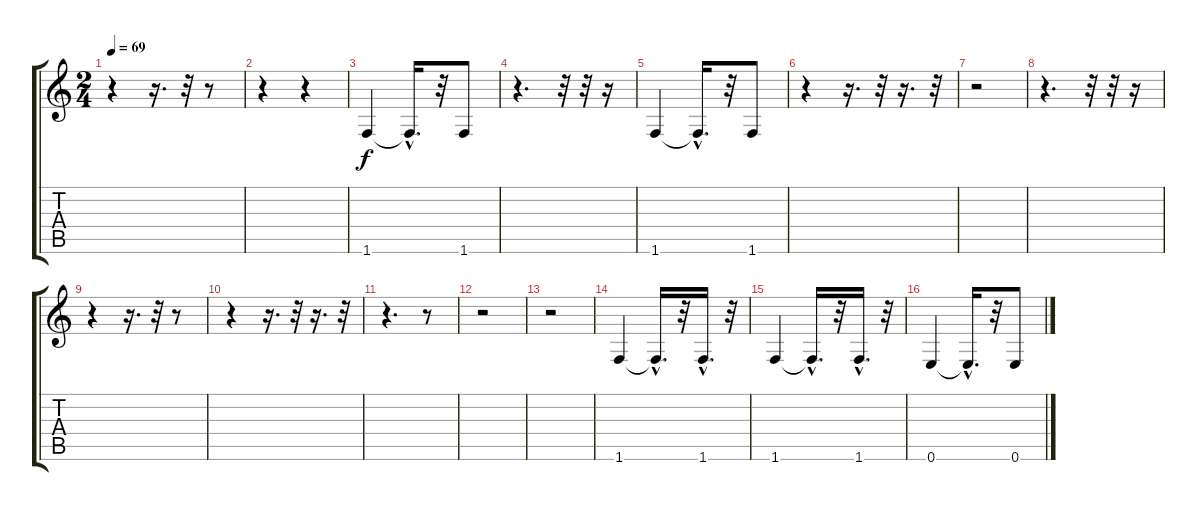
\track "" {instrument fretlessbass}
\staff {score tabs}
\tuning (E4 B3 G3 D3 A2 E2) {hide}
\ts (2 4)
\tempo 69
\clef g2
\ks c
r.4{dy f} r.16{d} r.32 r.8 |
r.4 r.4 |
1.6.4 1.6{hac t}.16{d} r.32 1.6.8 |
r.4{d} r.32 r.32 r.16 |
1.6.4 1.6{hac t}.16{d} r.32 1.6.8 |
r.4 r.16{d} r.32 r.16{d} r.32 |
r.2 |
r.4{d} r.32 r.32 r.16 |
r.4 r.16{d} r.32 r.8 |
r.4 r.16{d} r.32 r.16{d} r.32 |
r.4{d} r.8 |
r.2 |
r.2 |
1.6.4 1.6{hac t}.16{d} r.32 1.6{hac}.16{d} r.32 |
1.6.4 1.6{hac t}.16{d} r.32 1.6{hac}.16{d} r.32 |
0.6.4 0.6{hac t}.16{d} r.32 0.6.8
